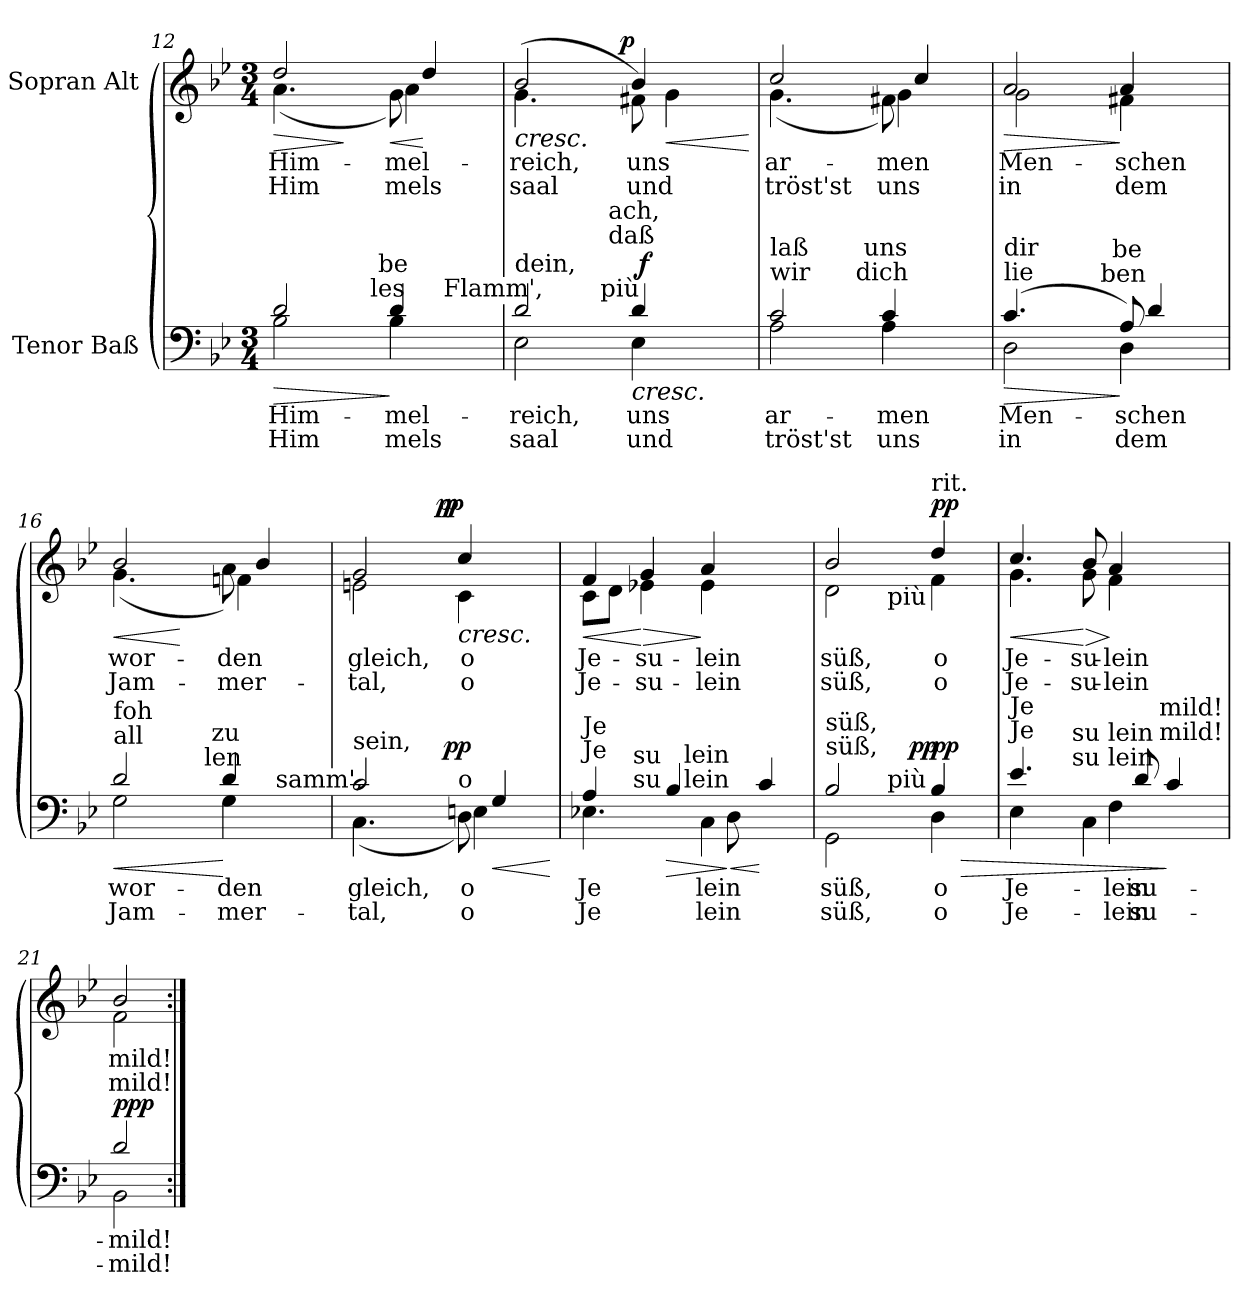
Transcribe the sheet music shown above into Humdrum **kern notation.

**kern	**text	**text	**dynam	**kern	**text	**text	**dynam
*part2	*part2	*part2	*part2	*part1	*part1	*part1	*part1
*staff2	*staff2	*staff2	*staff2	*staff1	*staff1	*staff1	*staff1
*I"Tenor  Baß	*	*	*	*I"Sopran  Alt	*	*	*
*clefF4	*	*	*	*clefG2	*	*	*
*k[b-e-]	*	*	*	*k[b-e-]	*	*	*
*B-:	*	*	*	*B-:	*	*	*
*M3/4	*	*	*	*M3/4	*	*	*
=12	=12	=12	=12	=12	=12	=12	=12
!LO:TX:a:t=Lie	!	!	!	!	!	!	!
!LO:TX:a:t=al	!	!	!	!	!	!	!
!	!LO:LY:a:rj	!LO:LY:a:rj	!LO:HP:b	!	!LO:LY:b:rj	!LO:LY:b:rj	!LO:HP:b
*^	*	*	*	*^	*	*	*
!	!	!	!	!	!	!	!	!	!LO:HP:n=1:b
*^	*^	*	*	*	*	*	*	*	*
2d/	2B-\	4ryy	4...ryy	Him-	-Him	>	2dd/	(<4.a\	Him-	-Him	> >
.	.	8ryy	.	.	.	.	.	.	.	.	.
.	.	16ryy	.	.	.	.	.	8ryy	.	.	]
.	.	64ryy	.	.	.	.	.	.	.	.	.
!	!	!LO:TX:a:t=les	!	!	!	!	!	!	!	!	!
.	.	4ryy	.	.	.	.	.	.	.	.	.
!	!	!	!LO:TX:a:t=be	!	!	!	!	!	!	!	!
.	.	.	4ryy	.	.	.	.	.	.	.	.
!	!	!	!	!LO:LY:a:rj	!LO:LY:a:rj	!	!	!	!LO:LY:b:rj	!LO:LY:b:rj	!LO:HP:n=1:b
!	!	!	!	!	!	!	!	!	!LO:LY:b:rj	!LO:LY:b:rj	!
4d/	4B-\	.	.	mel-	-mels	]	8g\)	4a\	-mel-	-mels	] <
.	.	.	.	.	.	.	4dd/	.	.	.	[
!	!	!LO:TX:a:t=Flamm',	!	!	!	!	!	!	!	!	!
.	.	8ryy	.	.	.	.	.	.	.	.	.
.	.	.	8ryy	.	.	.	.	.	.	.	.
8ryy	8ryy	.	.	.	.	.	.	8ryy	.	.	.
.	.	32.ryy	.	.	.	.	.	.	.	.	.
.	.	.	32ryy	.	.	.	.	.	.	.	.
=13	=13	=13	=13	=13	=13	=13	=13	=13	=13	=13	=13
!LO:TX:a:t=dein,	!	!	!	!	!	!	!	!	!	!	!
!	!	!	!	!LO:LY:a:rj	!LO:LY:a:rj	!	!	!	!LO:LY:b:rj	!LO:LY:b:rj	!LO:HP:b
!	!	!	!	!	!	!	!	!	!	!	!LO:HP:n=1:b
*	*	*	*^	*	*	*	*	*^	*	*	*
2d/	2E-\	2ryy	4ryy	4..ryy	reich,	saal	.	2b-/	(<4.g\	4...ryy	reich,	saal	< <
.	.	.	8ryy	.	.	.	.	.	.	.	.	.	.
.	.	.	32.ryy	.	.	.	.	.	8ryy	.	.	.	.
!	!	!	!LO:TX:a:t=più	!	!	!	!	!	!	!	!	!	!
.	.	.	4ryy	.	.	.	.	.	.	.	.	.	.
!	!	!	!	!LO:TX:a:t=daß	!	!	!	!	!	!	!	!	!
!	!	!	!	!LO:TX:a:t=ach,	!	!	!	!	!	!	!	!	!
.	.	.	.	4..ryy	.	.	.	.	.	.	.	.	.
!	!	!	!	!	!	!	!	!	!	!	!	!	!LO:DY:b
.	.	.	.	.	.	.	.	.	.	4ryy	.	.	p
!	!	!	!	!	!LO:LY:a:rj	!LO:LY:a:rj	!LO:HP:b	!	!	!	!LO:LY:b:rj	!LO:LY:b:rj	!
!	!	!	!	!	!	!	!	!	!	!	!LO:LY:b:rj	!LO:LY:b:rj	!
4d/	4E-\	64ryy	.	.	uns	und	<	8f#X\)	4b-/	.	uns	und	.
!	!	!	!	!	!	!	!LO:DY:a	!	!	!	!	!	!
.	.	4ryy	.	.	.	.	f	.	.	.	.	.	.
!	!	!	!	!	!	!	!	!	!	!	!	!	!LO:HP:b
.	.	.	.	.	.	.	.	4g\	.	.	.	.	<
.	.	.	8ryy	.	.	.	.	.	.	.	.	.	.
.	.	.	.	.	.	.	.	.	.	8ryy	.	.	.
8ryy	8ryy	.	.	.	.	.	.	.	8ryy	.	.	.	.
.	.	16..ryy	.	.	.	.	.	.	.	.	.	.	.
.	.	.	16ryy	.	.	.	.	.	.	.	.	.	.
.	.	.	.	.	.	.	.	.	.	32ryy	.	.	.
.	.	.	64ryy	.	.	.	.	.	.	.	.	.	.
.	.	.	.	.	.	.	.	.	.	.	.	.	[
=14	=14	=14	=14	=14	=14	=14	=14	=14	=14	=14	=14	=14	=14
!LO:TX:a:t=wir	!	!	!	!	!	!	!	!	!	!	!	!	!
!LO:TX:a:t=laß	!	!	!	!	!	!	!	!	!	!	!	!	!
!	!	!	!	!	!LO:LY:a:rj	!LO:LY:a:rj	!	!	!	!	!LO:LY:b:rj	!LO:LY:b:rj	!
*	*	*	*v	*v	*	*	*	*	*	*	*	*	*
*	*	*	*	*	*	*	*	*v	*v	*	*	*
2c/	2A\	4ryy	4..ryy	ar-	-tröst'st	.	2cc/	(<4.g\	ar-	-tröst'st	.
.	.	8ryy	.	.	.	.	.	.	.	.	.
.	.	32.ryy	.	.	.	.	.	8ryy	.	.	.
!	!	!LO:TX:a:t=dich	!	!	!	!	!	!	!	!	!
.	.	4ryy	.	.	.	.	.	.	.	.	.
!	!	!	!LO:TX:a:t=uns	!	!	!	!	!	!	!	!
.	.	.	4..ryy	.	.	.	.	.	.	.	.
!	!	!	!	!LO:LY:a:rj	!LO:LY:a:rj	!	!	!	!LO:LY:b:rj	!LO:LY:b:rj	!
!	!	!	!	!	!	!	!	!	!LO:LY:b:rj	!LO:LY:b:rj	!
4c/	4A\	.	.	men	uns	[	8f#X\)	4g\	men	uns	.
.	.	.	.	.	.	.	4cc/	.	.	.	[ [
.	.	8ryy	.	.	.	.	.	.	.	.	.
8ryy	8ryy	.	.	.	.	.	.	8ryy	.	.	.
.	.	16ryy	.	.	.	.	.	.	.	.	.
.	.	64ryy	.	.	.	.	.	.	.	.	.
=15	=15	=15	=15	=15	=15	=15	=15	=15	=15	=15	=15
!LO:TX:a:t=lie	!	!	!	!	!	!	!	!	!	!	!
!LO:TX:a:t=dir	!	!	!	!	!	!	!	!	!	!	!
!	!	!	!	!LO:LY:a:rj	!LO:LY:a:rj	!LO:HP:b	!	!	!LO:LY:b:rj	!LO:LY:b:rj	!LO:HP:b
!	!	!	!	!	!	!	!	!	!	!	!LO:HP:n=1:b
2D\	(>4.c/	4ryy	4ryy	Men-	-in	>	2a/	2g\	Men-	-in	> >
.	.	8ryy	8...ryy	.	.	.	.	.	.	.	.
.	8ryy	16ryy	.	.	.	.	.	.	.	.	.
.	.	64ryy	.	.	.	.	.	.	.	.	.
!	!	!LO:TX:a:t=ben	!	!	!	!	!	!	!	!	!
.	.	4ryy	.	.	.	.	.	.	.	.	.
!	!	!	!LO:TX:a:t=be	!	!	!	!	!	!	!	!
.	.	.	4ryy	.	.	.	.	.	.	.	.
!	!	!	!	!LO:LY:a:rj	!LO:LY:a:rj	!	!	!	!	!	!
!	!	!	!	!LO:LY:a:rj	!LO:LY:a:rj	!	!	!	!LO:LY:b:rj	!LO:LY:b:rj	!
8A/)	4D\	.	.	schen	dem	]	4a/	4f#X\	schen	dem	] ]
4d/	.	.	.	.	.	.	.	.	.	.	.
.	.	8ryy	.	.	.	.	.	.	.	.	.
.	.	.	8ryy	.	.	.	.	.	.	.	.
.	8ryy	.	.	.	.	.	8ryy	8ryy	.	.	.
.	.	32.ryy	.	.	.	.	.	.	.	.	.
.	.	.	64ryy	.	.	.	.	.	.	.	.
!!LO:LB:g=z	!!
=16	=16	=16	=16	=16	=16	=16	=16	=16	=16	=16	=16
!LO:TX:a:t=all	!	!	!	!	!	!	!	!	!	!	!
!LO:TX:a:t=foh	!	!	!	!	!	!	!	!	!	!	!
!	!	!	!	!LO:LY:a:rj	!LO:LY:a:rj	!LO:HP:b	!	!	!	!	!
!	!	!	!	!	!	!LO:HP:n=1:b	!	!	!LO:LY:b:rj	!LO:LY:b:rj	!LO:HP:b
!	!	!	!	!	!	!	!	!	!	!	!LO:HP:n=1:b
2d/	2G\	4ryy	4...ryy	wor-	-Jam-	> <	2b-/	(<4.g\	wor-	-Jam-	> <
.	.	8ryy	.	.	.	.	.	.	.	.	.
.	.	16ryy	.	.	.	.	.	8ryy	.	.	[
.	.	64ryy	.	.	.	.	.	.	.	.	.
!	!	!LO:TX:a:t=len	!	!	!	!	!	!	!	!	!
.	.	4ryy	.	.	.	.	.	.	.	.	.
!	!	!	!LO:TX:a:t=zu	!	!	!	!	!	!	!	!
.	.	.	4ryy	.	.	.	.	.	.	.	.
!	!	!	!	!LO:LY:a:rj	!LO:LY:a:rj	!	!	!	!LO:LY:b:rj	!LO:LY:b:rj	!
!	!	!	!	!	!	!	!	!	!LO:LY:b:rj	!LO:LY:b:rj	!
4d/	4G\	.	.	-den	mer-	] [	8a\)	4fn\	den	mer-	]
.	.	.	.	.	.	.	4b-/	.	.	.	.
!	!	!LO:TX:a:t=samm',	!	!	!	!	!	!	!	!	!
.	.	8ryy	.	.	.	.	.	.	.	.	.
.	.	.	8ryy	.	.	.	.	.	.	.	.
8ryy	8ryy	.	.	.	.	.	.	8ryy	.	.	.
.	.	32.ryy	.	.	.	.	.	.	.	.	.
.	.	.	32ryy	.	.	.	.	.	.	.	.
=17	=17	=17	=17	=17	=17	=17	=17	=17	=17	=17	=17
!LO:TX:a:t=sein,	!	!	!	!	!	!	!	!	!	!	!
!	!	!	!	!LO:LY:a:rj	!LO:LY:a:rj	!LO:DY:a	!	!	!LO:LY:b:rj	!LO:LY:b:rj	!
!	!	!	!	!	!	!LO:DY:n=1:a	!	!	!	!	!
*	*	*v	*v	*	*	*	*^	*^	*	*	*
2c/	(<4.C\	4ryy	-gleich,	tal,	p f	2g/	2en\	4..ryy	4ryy	-gleich,	tal,	.
.	.	8ryy	.	.	.	.	.	.	8ryy	.	.	.
.	8ryy	16ryy	.	.	.	.	.	.	16ryy	.	.	.
!	!	!	!	!	!	!	!	!	!	!	!	!LO:DY:b
.	.	64ryy	.	.	.	.	.	4..ryy	64ryy	.	.	pp
!	!	!	!	!	!LO:DY:n=2:a	!	!	!	!	!	!	!LO:DY:b
.	.	4ryy	.	.	pp	.	.	.	4ryy	.	.	p
!LO:TX:a:t=o	!	!	!	!	!	!	!	!	!	!	!	!
!	!	!	!LO:LY:a:rj	!LO:LY:a:rj	!	!	!	!	!	!	!	!
!	!	!	!LO:LY:a:rj	!LO:LY:a:rj	!	!	!	!	!	!LO:LY:b:rj	!LO:LY:b:rj	!LO:HP:b
!	!	!	!	!	!	!	!	!	!	!	!	!LO:HP:n=1:b
8D\)	4En\	.	o	o	.	4cc/	4c\	.	.	o	o	< >
!	!	!	!	!	!LO:HP:b	!	!	!	!	!	!	!
4G>/	.	.	.	.	<	.	.	.	.	.	.	.
.	.	8ryy	.	.	.	.	.	.	8ryy	.	.	.
.	8ryy	.	.	.	.	8ryy	8ryy	.	.	.	.	.
.	.	32.ryy	.	.	.	.	.	.	32.ryy	.	.	.
.	.	.	.	.	[	.	.	.	.	.	.	.
=18	=18	=18	=18	=18	=18	=18	=18	=18	=18	=18	=18	=18
!LO:TX:a:t=Je	!	!	!	!	!	!	!	!	!	!	!	!
!LO:TX:a:t=Je	!	!	!	!	!	!	!	!	!	!	!	!
!	!	!	!LO:LY:a:rj	!LO:LY:a:rj	!	!	!	!	!	!LO:LY:b:rj	!LO:LY:b:rj	!LO:HP:b
!	!	!	!	!	!	!	!	!	!	!	!	!LO:HP:n=1:b
*	*	*^	*	*	*	*	*v	*v	*v	*	*	*
4.E-X\	4A/	8...ryy	4..ryy	Je-	-Je-	.	4f/	8c\L	Je-	-Je-	< >
!	!	!	!	!	!	!	!	!	!LO:LY:b:rj	!LO:LY:b:rj	!
.	.	.	.	.	.	.	.	8d\J	--	--	]
!	!	!LO:TX:a:t=su	!	!	!	!	!	!	!	!	!
!	!	!LO:TX:a:t=su	!	!	!	!	!	!	!	!	!
.	.	2ryy	.	.	.	.	.	.	.	.	.
!	!	!	!	!	!	!	!	!	!LO:LY:b:rj	!LO:LY:b:rj	!LO:HP:n=1:b
.	4ryy	.	.	.	.	.	4g/	4e-X\	-su-	-su-	[ ] [ >
!	!	!	!	!	!	!LO:HP:b	!	!	!	!	!
4B-/	.	.	.	.	.	>	.	.	.	.	.
!	!	!	!LO:TX:a:t=lein	!	!	!	!	!	!	!	!
!	!	!	!LO:TX:a:t=lein	!	!	!	!	!	!	!	!
.	.	.	2ryy	.	.	.	.	.	.	.	.
!	!	!	!	!LO:LY:a:rj	!LO:LY:a:rj	!	!	!	!LO:LY:b:rj	!LO:LY:b:rj	!
.	4C\	.	.	lein	lein	.	4a/	4e-\	-lein	lein	]
!	!	!	!	!LO:LY:a:rj	!LO:LY:a:rj	!LO:HP:n=1:b	!	!	!	!	!
8D\	.	.	.	--	-	] <	.	.	.	.	.
.	.	4ryy	.	.	.	.	.	.	.	.	.
4c/	4ryy	.	.	.	.	[	4ryy	4ryy	.	.	.
.	.	.	16ryy	.	.	.	.	.	.	.	.
.	.	64ryy	.	.	.	.	.	.	.	.	.
=19	=19	=19	=19	=19	=19	=19	=19	=19	=19	=19	=19
!LO:TX:a:t=süß,	!	!	!	!	!	!	!	!	!	!	!
!LO:TX:a:t=süß,	!	!	!	!	!	!	!	!	!	!	!
!	!	!	!	!LO:LY:a:rj	!LO:LY:a:rj	!	!	!	!LO:LY:b:rj	!LO:LY:b:rj	!
*	*	*	*	*	*	*	*	*^	*	*	*
2B-/	2GG\	4ryy	4ryy	süß,	süß,	.	2b-/	2d\	4ryy	süß,	süß,	.
.	.	8ryy	16.ryy	.	.	.	.	.	16.ryy	.	.	.
!	!	!	!	!	!	!	!	!	!LO:TX:b:t=più	!	!	!
!	!	!	!LO:TX:a:t=più	!	!	!	!	!	!	!	!	!
.	.	.	4ryy	.	.	.	.	.	4ryy	.	.	.
.	.	32ryy	.	.	.	.	.	.	.	.	.	.
!	!	!	!	!	!	!LO:DY:a	!	!	!	!	!	!
.	.	4ryy	.	.	.	pp	.	.	.	.	.	.
!	!	!	!	!	!	!	!LO:TX:a:t=rit.	!	!	!	!	!
!	!	!	!	!LO:LY:a:rj	!LO:LY:a:rj	!LO:HP:b	!	!	!	!LO:LY:b:rj	!LO:LY:b:rj	!
!	!	!	!	!	!	!LO:DY:n=1:a	!	!	!	!	!	!LO:DY:b
4B->/	4D\	.	.	o	o	> pp	4dd/	4f\	.	o	o	pp
.	.	.	8ryy	.	.	.	.	.	8ryy	.	.	.
.	.	16.ryy	.	.	.	.	.	.	.	.	.	.
.	.	.	32ryy	.	.	.	.	.	32ryy	.	.	.
=20	=20	=20	=20	=20	=20	=20	=20	=20	=20	=20	=20	=20
!LO:TX:a:t=Je	!	!	!	!	!	!	!	!	!	!	!	!
!LO:TX:a:t=Je	!	!	!	!	!	!	!	!	!	!	!	!
!	!	!	!	!LO:LY:a:rj	!LO:LY:a:rj	!	!	!	!	!LO:LY:b:rj	!LO:LY:b:rj	!LO:HP:b
!	!	!	!	!	!	!	!	!	!	!	!	!LO:HP:n=1:b
*	*	*	*	*	*	*	*	*v	*v	*	*	*
4.e-/	4E-\	4ryy	2ryy	Je-	-Je-	.	4.cc/	4.g\	Je-	-Je-	> <
.	4ryy	16.ryy	.	.	.	.	.	.	.	.	.
!	!	!LO:TX:a:t=su lein	!	!	!	!	!	!	!	!	!
!	!	!LO:TX:a:t=su lein	!	!	!	!	!	!	!	!	!
.	.	2ryy	.	.	.	.	.	.	.	.	.
!	!	!	!	!	!	!	!	!	!LO:LY:b:rj	!LO:LY:b:rj	!LO:HP:n=1:b
4C\	.	.	.	.	.	.	8b-/	8g\	-su-	-su-	] > [
!	!	!	!	!LO:LY:a:rj	!LO:LY:a:rj	!	!	!	!LO:LY:b:rj	!LO:LY:b:rj	!
.	4F\	.	8...ryy	-lein	lein	.	4a/	4f\	-lein	lein	]
!	!	!	!	!LO:LY:a:rj	!LO:LY:a:rj	!	!	!	!	!	!
8d/	.	.	.	-su-	-su-	.	.	.	.	.	.
!	!	!	!LO:TX:a:t=mild!	!	!	!	!	!	!	!	!
!	!	!	!LO:TX:a:t=mild!	!	!	!	!	!	!	!	!
.	.	.	4ryy	.	.	.	.	.	.	.	.
4c/	4ryy	.	.	.	.	]	4ryy	4ryy	.	.	.
.	.	8ryy	.	.	.	.	.	.	.	.	.
.	.	32ryy	.	.	.	.	.	.	.	.	.
.	.	.	64ryy	.	.	.	.	.	.	.	.
=21	=21	=21	=21	=21	=21	=21	=21	=21	=21	=21	=21
!	!	!	!	!LO:LY:a:rj	!LO:LY:a:rj	!LO:DY:a	!	!	!LO:LY:b:rj	!LO:LY:b:rj	!
*	*v	*v	*v	*	*	*	*	*	*	*	*
2d/	2BB-\	mild!	mild!	ppp	2b-/	2f\	mild!	mild!	.
*v	*v	*	*	*	*	*	*	*	*
*	*	*	*	*v	*v	*	*	*
=:|!	=:|!	=:|!	=:|!	=:|!	=:|!	=:|!	=:|!
*-	*-	*-	*-	*-	*-	*-	*-
